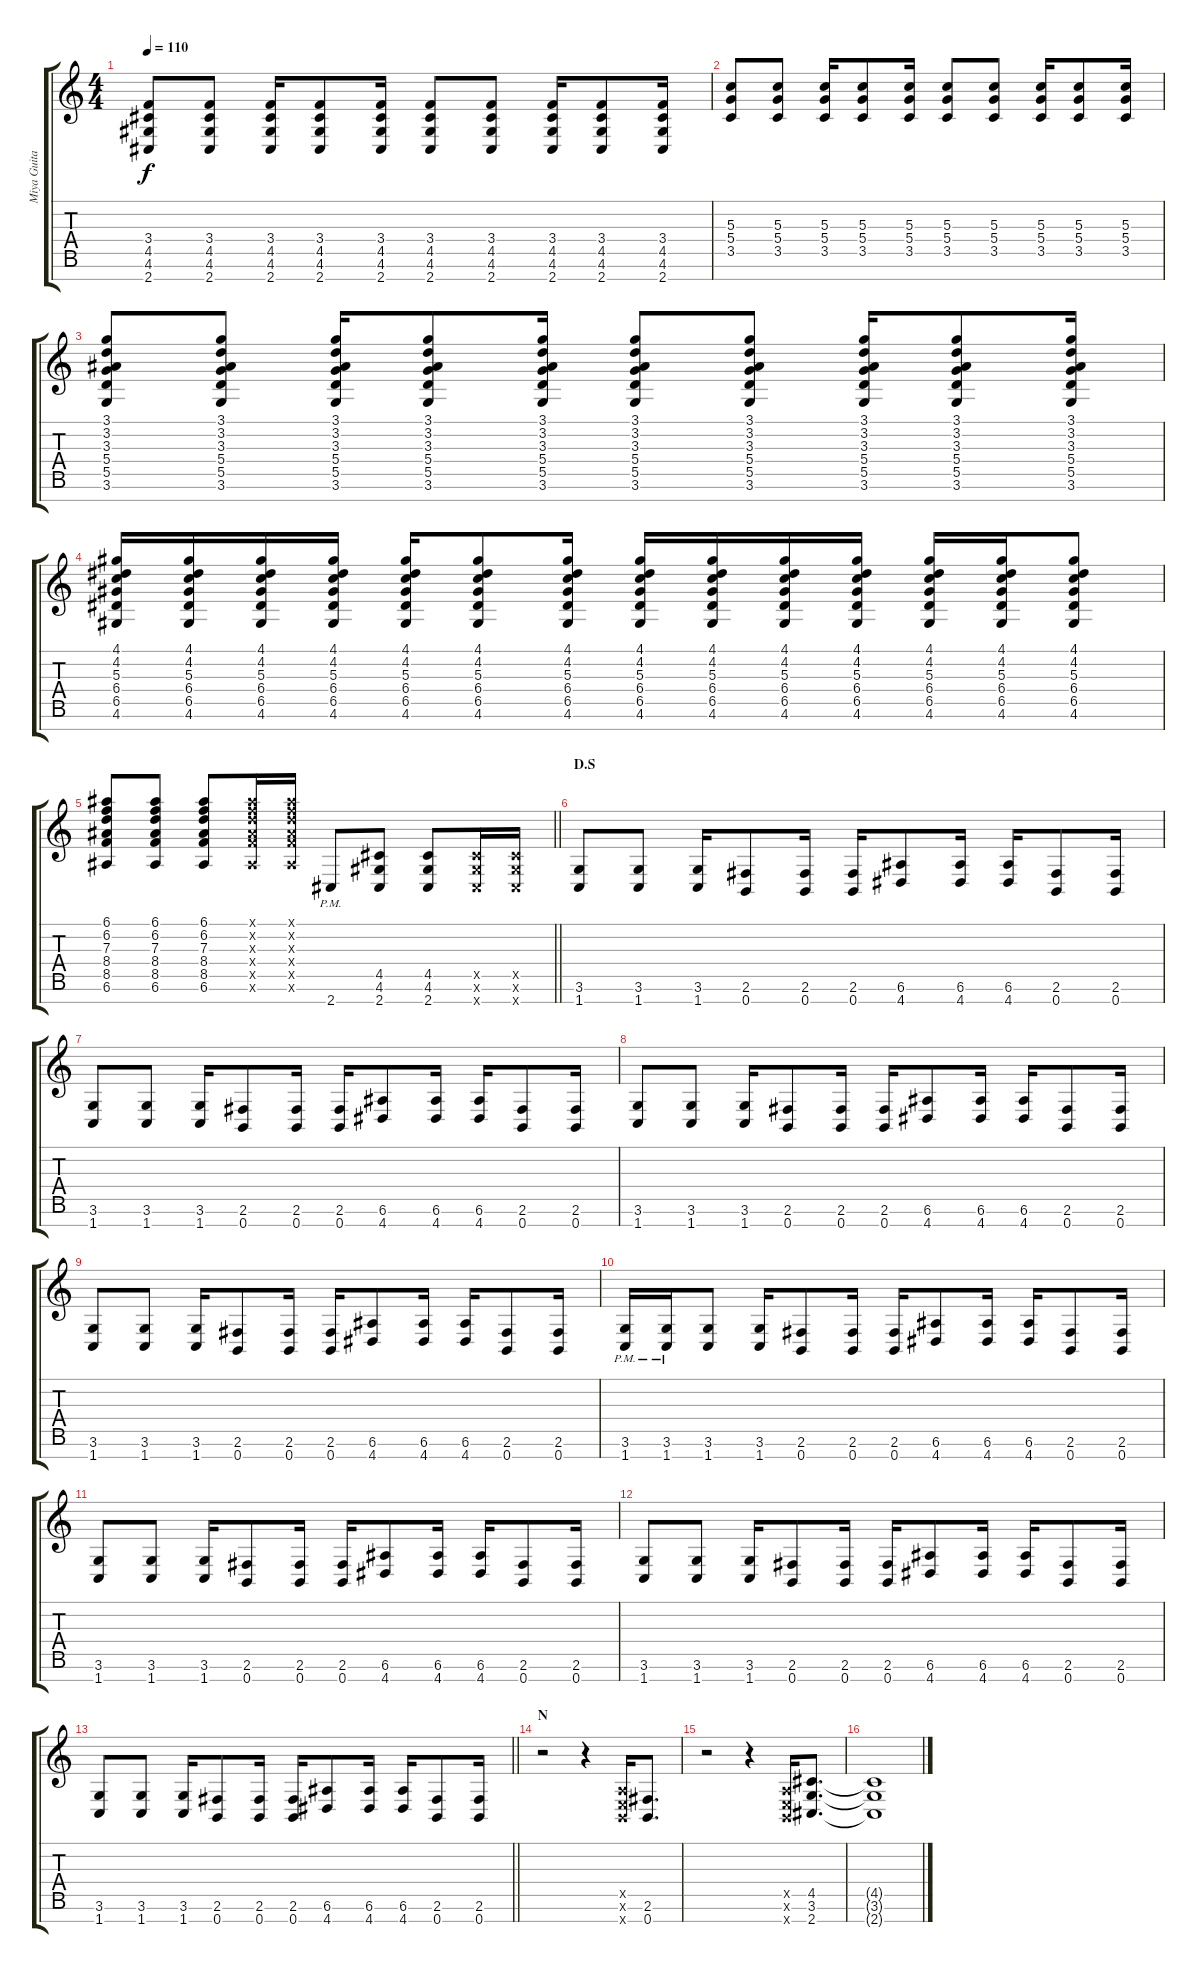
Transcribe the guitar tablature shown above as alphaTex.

\track ("Miya Guitar I" "Miya Guita") {instrument distortionguitar}
\staff {score tabs}
\tuning (E4 B3 G3 D3 A2 E2 B1) {hide}
\ts (4 4)
\tempo 110
\clef g2
\ks c
(3.4 4.5 4.6 2.7).8{dy f} (3.4 4.5 4.6 2.7).8 (3.4 4.5 4.6 2.7).16 (3.4 4.5 4.6 2.7).8 (3.4 4.5 4.6 2.7).16 (3.4 4.5 4.6 2.7).8 (3.4 4.5 4.6 2.7).8 (3.4 4.5 4.6 2.7).16 (3.4 4.5 4.6 2.7).8 (3.4 4.5 4.6 2.7).16 |
(5.3 5.4 3.5).8 (5.3 5.4 3.5).8 (5.3 5.4 3.5).16 (5.3 5.4 3.5).8 (5.3 5.4 3.5).16 (5.3 5.4 3.5).8 (5.3 5.4 3.5).8 (5.3 5.4 3.5).16 (5.3 5.4 3.5).8 (5.3 5.4 3.5).16 |
(3.1 3.2 3.3 5.4 5.5 3.6).8 (3.1 3.2 3.3 5.4 5.5 3.6).8 (3.1 3.2 3.3 5.4 5.5 3.6).16 (3.1 3.2 3.3 5.4 5.5 3.6).8 (3.1 3.2 3.3 5.4 5.5 3.6).16 (3.1 3.2 3.3 5.4 5.5 3.6).8 (3.1 3.2 3.3 5.4 5.5 3.6).8 (3.1 3.2 3.3 5.4 5.5 3.6).16 (3.1 3.2 3.3 5.4 5.5 3.6).8 (3.1 3.2 3.3 5.4 5.5 3.6).16 |
(4.1 4.2 5.3 6.4 6.5 4.6).16 (4.1 4.2 5.3 6.4 6.5 4.6).16 (4.1 4.2 5.3 6.4 6.5 4.6).16 (4.1 4.2 5.3 6.4 6.5 4.6).16 (4.1 4.2 5.3 6.4 6.5 4.6).16 (4.1 4.2 5.3 6.4 6.5 4.6).8 (4.1 4.2 5.3 6.4 6.5 4.6).16 (4.1 4.2 5.3 6.4 6.5 4.6).16 (4.1 4.2 5.3 6.4 6.5 4.6).16 (4.1 4.2 5.3 6.4 6.5 4.6).16 (4.1 4.2 5.3 6.4 6.5 4.6).16 (4.1 4.2 5.3 6.4 6.5 4.6).16 (4.1 4.2 5.3 6.4 6.5 4.6).16 (4.1 4.2 5.3 6.4 6.5 4.6).8 |
\barLineRight lightlight
(6.1 6.2 7.3 8.4 8.5 6.6).8 (6.1 6.2 7.3 8.4 8.5 6.6).8 (6.1 6.2 7.3 8.4 8.5 6.6).8 (6.1{x} 6.2{x} 7.3{x} 8.4{x} 8.5{x} 6.6{x}).16 (6.1{x} 6.2{x} 7.3{x} 8.4{x} 8.5{x} 6.6{x}).16 2.7{pm}.8 (4.5 4.6 2.7).8 (4.5 4.6 2.7).8 (4.5{x} 4.6{x} 2.7{x}).16 (4.5{x} 4.6{x} 2.7{x}).16 |
\section ("" "D.S")
(3.6 1.7).8{instrument distortionguitar} (3.6 1.7).8 (3.6 1.7).16 (2.6 0.7).8 (2.6 0.7).16 (2.6 0.7).16 (6.6 4.7).8 (6.6 4.7).16 (6.6 4.7).16 (2.6 0.7).8 (2.6 0.7).16 |
(3.6 1.7).8 (3.6 1.7).8 (3.6 1.7).16 (2.6 0.7).8 (2.6 0.7).16 (2.6 0.7).16 (6.6 4.7).8 (6.6 4.7).16 (6.6 4.7).16 (2.6 0.7).8 (2.6 0.7).16 |
(3.6 1.7).8 (3.6 1.7).8 (3.6 1.7).16 (2.6 0.7).8 (2.6 0.7).16 (2.6 0.7).16 (6.6 4.7).8 (6.6 4.7).16 (6.6 4.7).16 (2.6 0.7).8 (2.6 0.7).16 |
(3.6 1.7).8 (3.6 1.7).8 (3.6 1.7).16 (2.6 0.7).8 (2.6 0.7).16 (2.6 0.7).16 (6.6 4.7).8 (6.6 4.7).16 (6.6 4.7).16 (2.6 0.7).8 (2.6 0.7).16 |
(3.6{pm} 1.7{pm}).16 (3.6{pm} 1.7{pm}).16 (3.6 1.7).8 (3.6 1.7).16 (2.6 0.7).8 (2.6 0.7).16 (2.6 0.7).16 (6.6 4.7).8 (6.6 4.7).16 (6.6 4.7).16 (2.6 0.7).8 (2.6 0.7).16 |
(3.6 1.7).8 (3.6 1.7).8 (3.6 1.7).16 (2.6 0.7).8 (2.6 0.7).16 (2.6 0.7).16 (6.6 4.7).8 (6.6 4.7).16 (6.6 4.7).16 (2.6 0.7).8 (2.6 0.7).16 |
(3.6 1.7).8 (3.6 1.7).8 (3.6 1.7).16 (2.6 0.7).8 (2.6 0.7).16 (2.6 0.7).16 (6.6 4.7).8 (6.6 4.7).16 (6.6 4.7).16 (2.6 0.7).8 (2.6 0.7).16 |
\barLineRight lightlight
(3.6 1.7).8 (3.6 1.7).8 (3.6 1.7).16 (2.6 0.7).8 (2.6 0.7).16 (2.6 0.7).16 (6.6 4.7).8 (6.6 4.7).16 (6.6 4.7).16 (2.6 0.7).8 (2.6 0.7).16 |
\section ("" "N")
r.2 r.4 (0.5{x} 0.6{x} 0.7{x}).16 (2.6 0.7).8{d} |
r.2 r.4 (0.5{x} 0.6{x} 0.7{x}).16 (4.5 3.6 2.7).8{d} |
(4.5{t} 3.6{t} 2.7{t}).1
